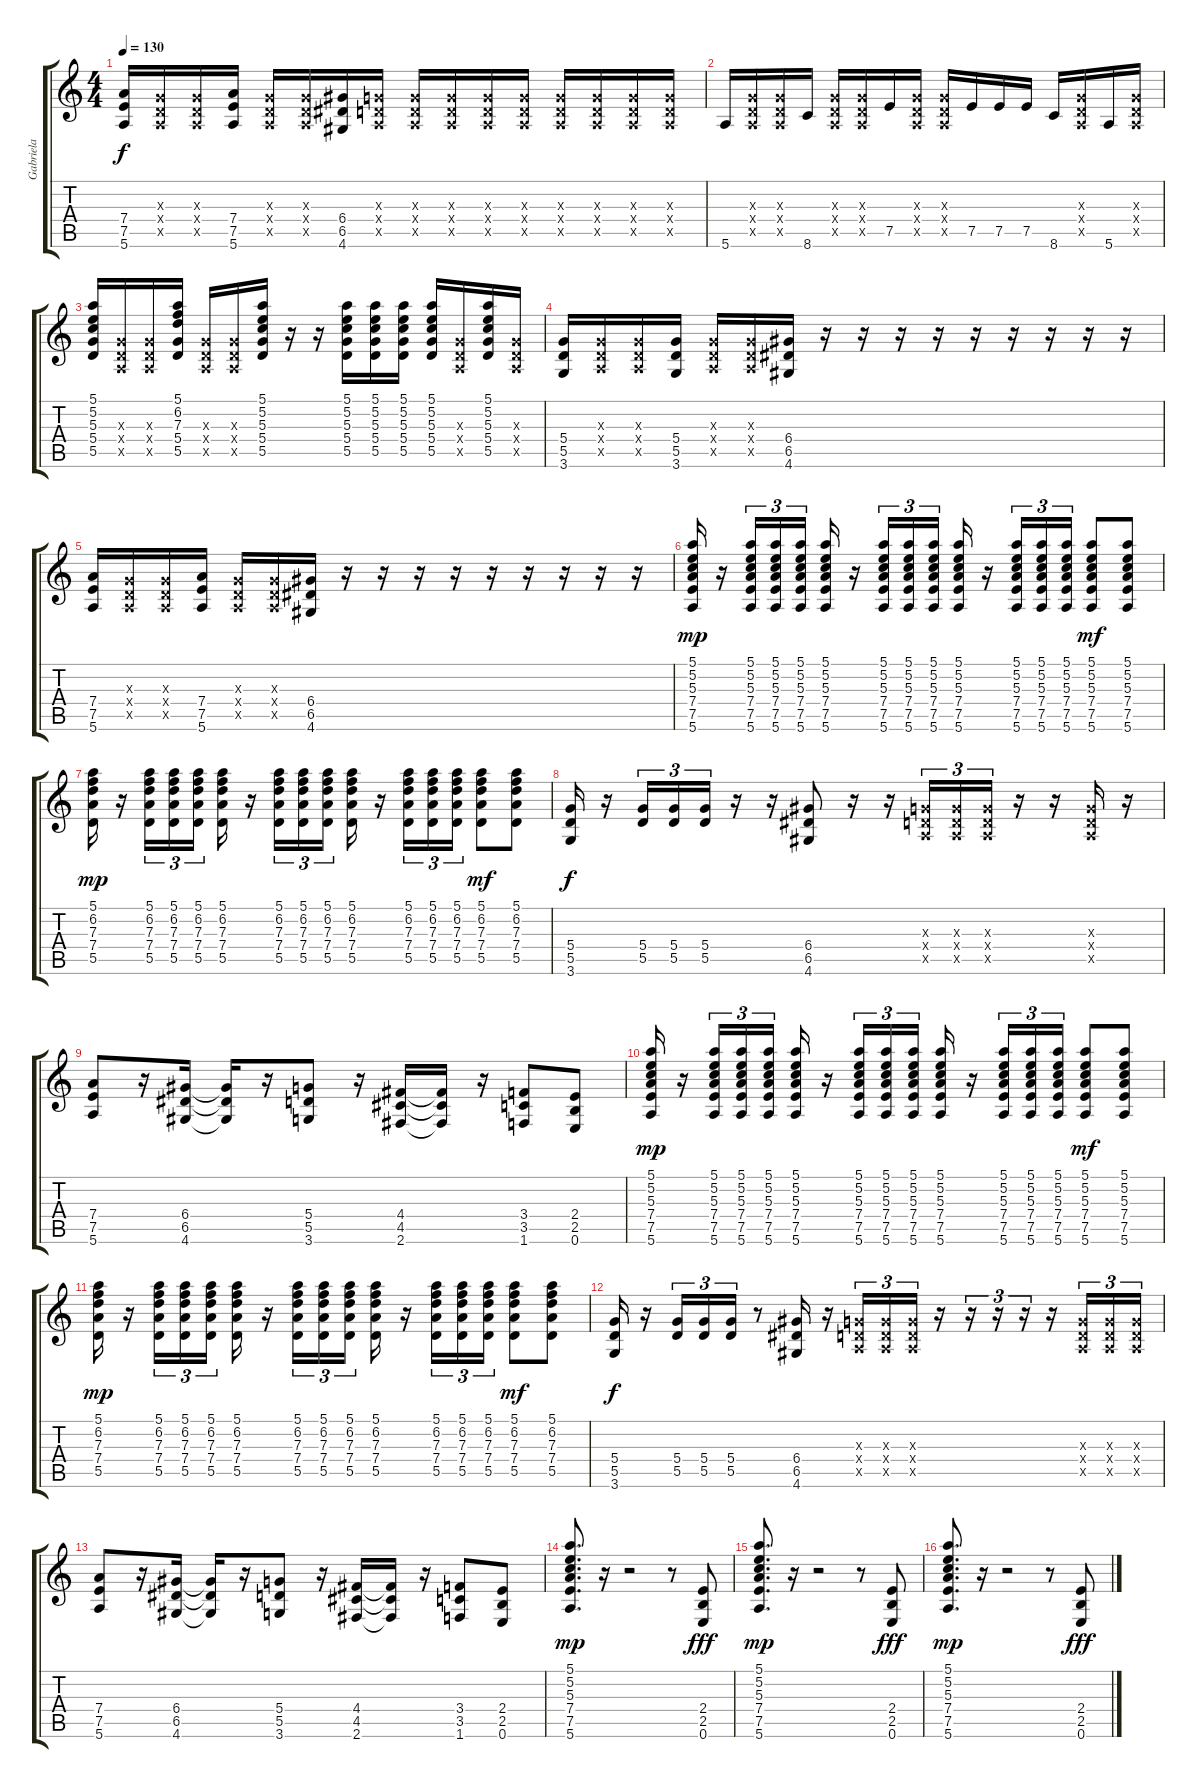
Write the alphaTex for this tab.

\track ("Gabriela" "Gabriela") {instrument acousticguitarsteel}
\staff {score tabs}
\tuning (E4 B3 G3 D3 A2 E2) {hide}
\ts (4 4)
\tempo 130
\clef g2
\ks c
(7.4 7.5 5.6).16{dy f} (0.3{x} 0.4{x} 0.5{x}).16 (0.3{x} 0.4{x} 0.5{x}).16 (7.4 7.5 5.6).16 (0.3{x} 0.4{x} 0.5{x}).16 (0.3{x} 0.4{x} 0.5{x}).16 (6.4 6.5 4.6).16 (0.3{x} 0.4{x} 0.5{x}).16 (0.3{x} 0.4{x} 0.5{x}).16 (0.3{x} 0.4{x} 0.5{x}).16 (0.3{x} 0.4{x} 0.5{x}).16 (0.3{x} 0.4{x} 0.5{x}).16 (0.3{x} 0.4{x} 0.5{x}).16 (0.3{x} 0.4{x} 0.5{x}).16 (0.3{x} 0.4{x} 0.5{x}).16 (0.3{x} 0.4{x} 0.5{x}).16 |
5.6.16 (0.3{x} 0.4{x} 0.5{x}).16 (0.3{x} 0.4{x} 0.5{x}).16 8.6.16 (0.3{x} 0.4{x} 0.5{x}).16 (0.3{x} 0.4{x} 0.5{x}).16 7.5.16 (0.3{x} 0.4{x} 0.5{x}).16 (0.3{x} 0.4{x} 0.5{x}).16 7.5.16 7.5.16 7.5.16 8.6.16 (0.3{x} 0.4{x} 0.5{x}).16 5.6.16 (0.3{x} 0.4{x} 0.5{x}).16 |
(5.1 5.2 5.3 5.4 5.5).16 (0.3{x} 0.4{x} 0.5{x}).16 (0.3{x} 0.4{x} 0.5{x}).16 (5.1 6.2 7.3 5.4 5.5).16 (0.3{x} 0.4{x} 0.5{x}).16 (0.3{x} 0.4{x} 0.5{x}).16 (5.1 5.2 5.3 5.4 5.5).16 r.16 r.16 (5.1 5.2 5.3 5.4 5.5).16 (5.1 5.2 5.3 5.4 5.5).16 (5.1 5.2 5.3 5.4 5.5).16 (5.1 5.2 5.3 5.4 5.5).16 (0.3{x} 0.4{x} 0.5{x}).16 (5.1 5.2 5.3 5.4 5.5).16 (0.3{x} 0.4{x} 0.5{x}).16 |
(5.4 5.5 3.6).16 (0.3{x} 0.4{x} 0.5{x}).16 (0.3{x} 0.4{x} 0.5{x}).16 (5.4 5.5 3.6).16 (0.3{x} 0.4{x} 0.5{x}).16 (0.3{x} 0.4{x} 0.5{x}).16 (6.4 6.5 4.6).16 r.16 r.16 r.16 r.16 r.16 r.16 r.16 r.16 r.16 |
(7.4 7.5 5.6).16 (0.3{x} 0.4{x} 0.5{x}).16 (0.3{x} 0.4{x} 0.5{x}).16 (7.4 7.5 5.6).16 (0.3{x} 0.4{x} 0.5{x}).16 (0.3{x} 0.4{x} 0.5{x}).16 (6.4 6.5 4.6).16 r.16 r.16 r.16 r.16 r.16 r.16 r.16 r.16 r.16 |
(5.1 5.2 5.3 7.4 7.5 5.6).16{dy mp} r.16 (5.1 5.2 5.3 7.4 7.5 5.6).16{tu (3 2)} (5.1 5.2 5.3 7.4 7.5 5.6).16{tu (3 2)} (5.1 5.2 5.3 7.4 7.5 5.6).16{tu (3 2)} (5.1 5.2 5.3 7.4 7.5 5.6).16 r.16 (5.1 5.2 5.3 7.4 7.5 5.6).16{tu (3 2)} (5.1 5.2 5.3 7.4 7.5 5.6).16{tu (3 2)} (5.1 5.2 5.3 7.4 7.5 5.6).16{tu (3 2)} (5.1 5.2 5.3 7.4 7.5 5.6).16 r.16 (5.1 5.2 5.3 7.4 7.5 5.6).16{tu (3 2)} (5.1 5.2 5.3 7.4 7.5 5.6).16{tu (3 2)} (5.1 5.2 5.3 7.4 7.5 5.6).16{tu (3 2)} (5.1 5.2 5.3 7.4 7.5 5.6).8{dy mf} (5.1 5.2 5.3 7.4 7.5 5.6).8 |
(5.1 6.2 7.3 7.4 5.5).16{dy mp} r.16 (5.1 6.2 7.3 7.4 5.5).16{tu (3 2)} (5.1 6.2 7.3 7.4 5.5).16{tu (3 2)} (5.1 6.2 7.3 7.4 5.5).16{tu (3 2)} (5.1 6.2 7.3 7.4 5.5).16 r.16 (5.1 6.2 7.3 7.4 5.5).16{tu (3 2)} (5.1 6.2 7.3 7.4 5.5).16{tu (3 2)} (5.1 6.2 7.3 7.4 5.5).16{tu (3 2)} (5.1 6.2 7.3 7.4 5.5).16 r.16 (5.1 6.2 7.3 7.4 5.5).16{tu (3 2)} (5.1 6.2 7.3 7.4 5.5).16{tu (3 2)} (5.1 6.2 7.3 7.4 5.5).16{tu (3 2)} (5.1 6.2 7.3 7.4 5.5).8{dy mf} (5.1 6.2 7.3 7.4 5.5).8 |
(5.4 5.5 3.6).16{dy f} r.16 (5.4 5.5).16{tu (3 2)} (5.4 5.5).16{tu (3 2)} (5.4 5.5).16{tu (3 2)} r.16 r.16 (6.4 6.5 4.6).8 r.16 r.16 (0.3{x} 0.4{x} 0.5{x}).16{tu (3 2)} (0.3{x} 0.4{x} 0.5{x}).16{tu (3 2)} (0.3{x} 0.4{x} 0.5{x}).16{tu (3 2)} r.16 r.16 (0.3{x} 0.4{x} 0.5{x}).16 r.16 |
(7.4 7.5 5.6).8 r.16 (6.4 6.5 4.6).16 (6.4{t} 6.5{t} 4.6{t}).16 r.16 (5.4 5.5 3.6).8 r.16 (4.4 4.5 2.6).16 (4.4{t} 4.5{t} 2.6{t}).16 r.16 (3.4 3.5 1.6).8 (2.4 2.5 0.6).8 |
(5.1 5.2 5.3 7.4 7.5 5.6).16{dy mp} r.16 (5.1 5.2 5.3 7.4 7.5 5.6).16{tu (3 2)} (5.1 5.2 5.3 7.4 7.5 5.6).16{tu (3 2)} (5.1 5.2 5.3 7.4 7.5 5.6).16{tu (3 2)} (5.1 5.2 5.3 7.4 7.5 5.6).16 r.16 (5.1 5.2 5.3 7.4 7.5 5.6).16{tu (3 2)} (5.1 5.2 5.3 7.4 7.5 5.6).16{tu (3 2)} (5.1 5.2 5.3 7.4 7.5 5.6).16{tu (3 2)} (5.1 5.2 5.3 7.4 7.5 5.6).16 r.16 (5.1 5.2 5.3 7.4 7.5 5.6).16{tu (3 2)} (5.1 5.2 5.3 7.4 7.5 5.6).16{tu (3 2)} (5.1 5.2 5.3 7.4 7.5 5.6).16{tu (3 2)} (5.1 5.2 5.3 7.4 7.5 5.6).8{dy mf} (5.1 5.2 5.3 7.4 7.5 5.6).8 |
(5.1 6.2 7.3 7.4 5.5).16{dy mp} r.16 (5.1 6.2 7.3 7.4 5.5).16{tu (3 2)} (5.1 6.2 7.3 7.4 5.5).16{tu (3 2)} (5.1 6.2 7.3 7.4 5.5).16{tu (3 2)} (5.1 6.2 7.3 7.4 5.5).16 r.16 (5.1 6.2 7.3 7.4 5.5).16{tu (3 2)} (5.1 6.2 7.3 7.4 5.5).16{tu (3 2)} (5.1 6.2 7.3 7.4 5.5).16{tu (3 2)} (5.1 6.2 7.3 7.4 5.5).16 r.16 (5.1 6.2 7.3 7.4 5.5).16{tu (3 2)} (5.1 6.2 7.3 7.4 5.5).16{tu (3 2)} (5.1 6.2 7.3 7.4 5.5).16{tu (3 2)} (5.1 6.2 7.3 7.4 5.5).8{dy mf} (5.1 6.2 7.3 7.4 5.5).8 |
(5.4 5.5 3.6).16{dy f} r.16 (5.4 5.5).16{tu (3 2)} (5.4 5.5).16{tu (3 2)} (5.4 5.5).16{tu (3 2)} r.8 (6.4 6.5 4.6).16 r.16 (0.3{x} 0.4{x} 0.5{x}).16{tu (3 2)} (0.3{x} 0.4{x} 0.5{x}).16{tu (3 2)} (0.3{x} 0.4{x} 0.5{x}).16{tu (3 2)} r.16 r.16{tu (3 2)} r.16{tu (3 2)} r.16{tu (3 2)} r.16 (0.3{x} 0.4{x} 0.5{x}).16{tu (3 2)} (0.3{x} 0.4{x} 0.5{x}).16{tu (3 2)} (0.3{x} 0.4{x} 0.5{x}).16{tu (3 2)} |
(7.4 7.5 5.6).8 r.16 (6.4 6.5 4.6).16 (6.4{t} 6.5{t} 4.6{t}).16 r.16 (5.4 5.5 3.6).8 r.16 (4.4 4.5 2.6).16 (4.4{t} 4.5{t} 2.6{t}).16 r.16 (3.4 3.5 1.6).8 (2.4 2.5 0.6).8 |
(5.1 5.2 5.3 7.4 7.5 5.6).8{d dy mp} r.16 r.2 r.8 (2.4 2.5 0.6).8{dy fff} |
(5.1 5.2 5.3 7.4 7.5 5.6).8{d dy mp} r.16 r.2 r.8 (2.4 2.5 0.6).8{dy fff} |
(5.1 5.2 5.3 7.4 7.5 5.6).8{d dy mp} r.16 r.2 r.8 (2.4 2.5 0.6).8{dy fff}
